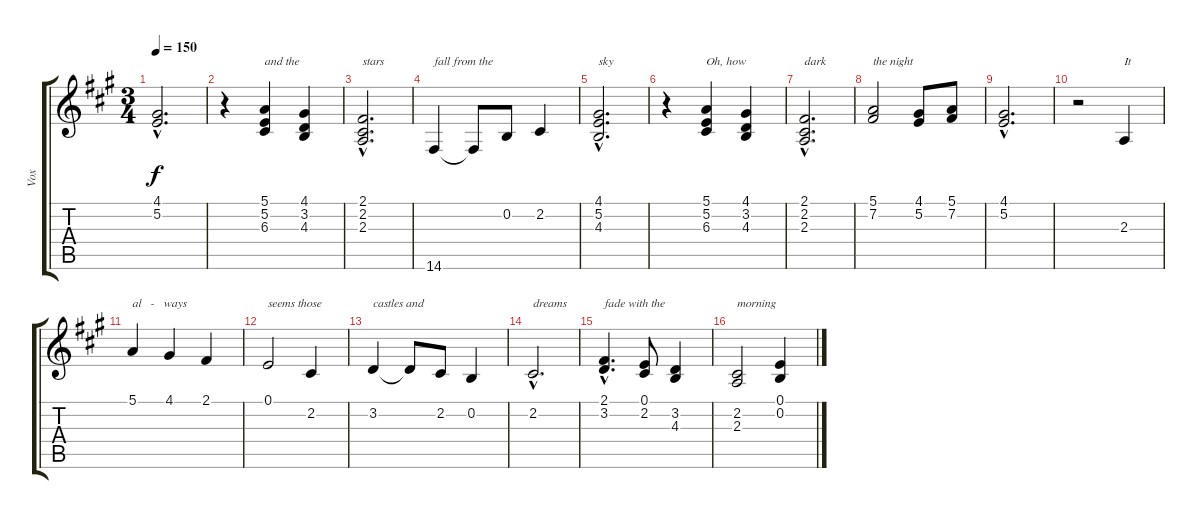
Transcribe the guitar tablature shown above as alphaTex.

\track ("Vox" "Vox") {instrument violin}
\staff {score tabs}
\tuning (E4 B3 G3 D3 A2 E2) {hide}
\ts (3 4)
\tempo 150
\clef g2
\ks f#minor
(4.1{hac} 5.2{hac}).2{d dy f} |
r.4 (5.1 5.2 6.3).4{txt "and the"} (4.1 3.2 4.3).4 |
(2.1{hac} 2.2{hac} 2.3{hac}).2{d txt "stars"} |
14.6.4{txt "fall from the"} 14.6{t}.8 0.2.8 2.2.4 |
(4.1{hac} 5.2{hac} 4.3{hac}).2{d txt "sky"} |
r.4 (5.1 5.2 6.3).4{txt "Oh, how"} (4.1 3.2 4.3).4 |
(2.1{hac} 2.2{hac} 2.3{hac}).2{d txt "dark"} |
(5.1 7.2).2{txt "the night"} (4.1 5.2).8 (5.1 7.2).8 |
(4.1{hac} 5.2{hac}).2{d} |
r.2 2.3.4{txt "It"} |
5.1.4{txt "al   -   ways"} 4.1.4 2.1.4 |
0.1.2{txt "seems those"} 2.2.4 |
3.2.4{txt "castles and"} 3.2{t}.8 2.2.8 0.2.4 |
2.2{hac}.2{d txt "dreams"} |
(2.1{hac} 3.2{hac}).4{d txt "fade with the"} (0.1 2.2).8 (3.2 4.3).4 |
(2.2 2.3).2{txt "morning"} (0.1 0.2).4
